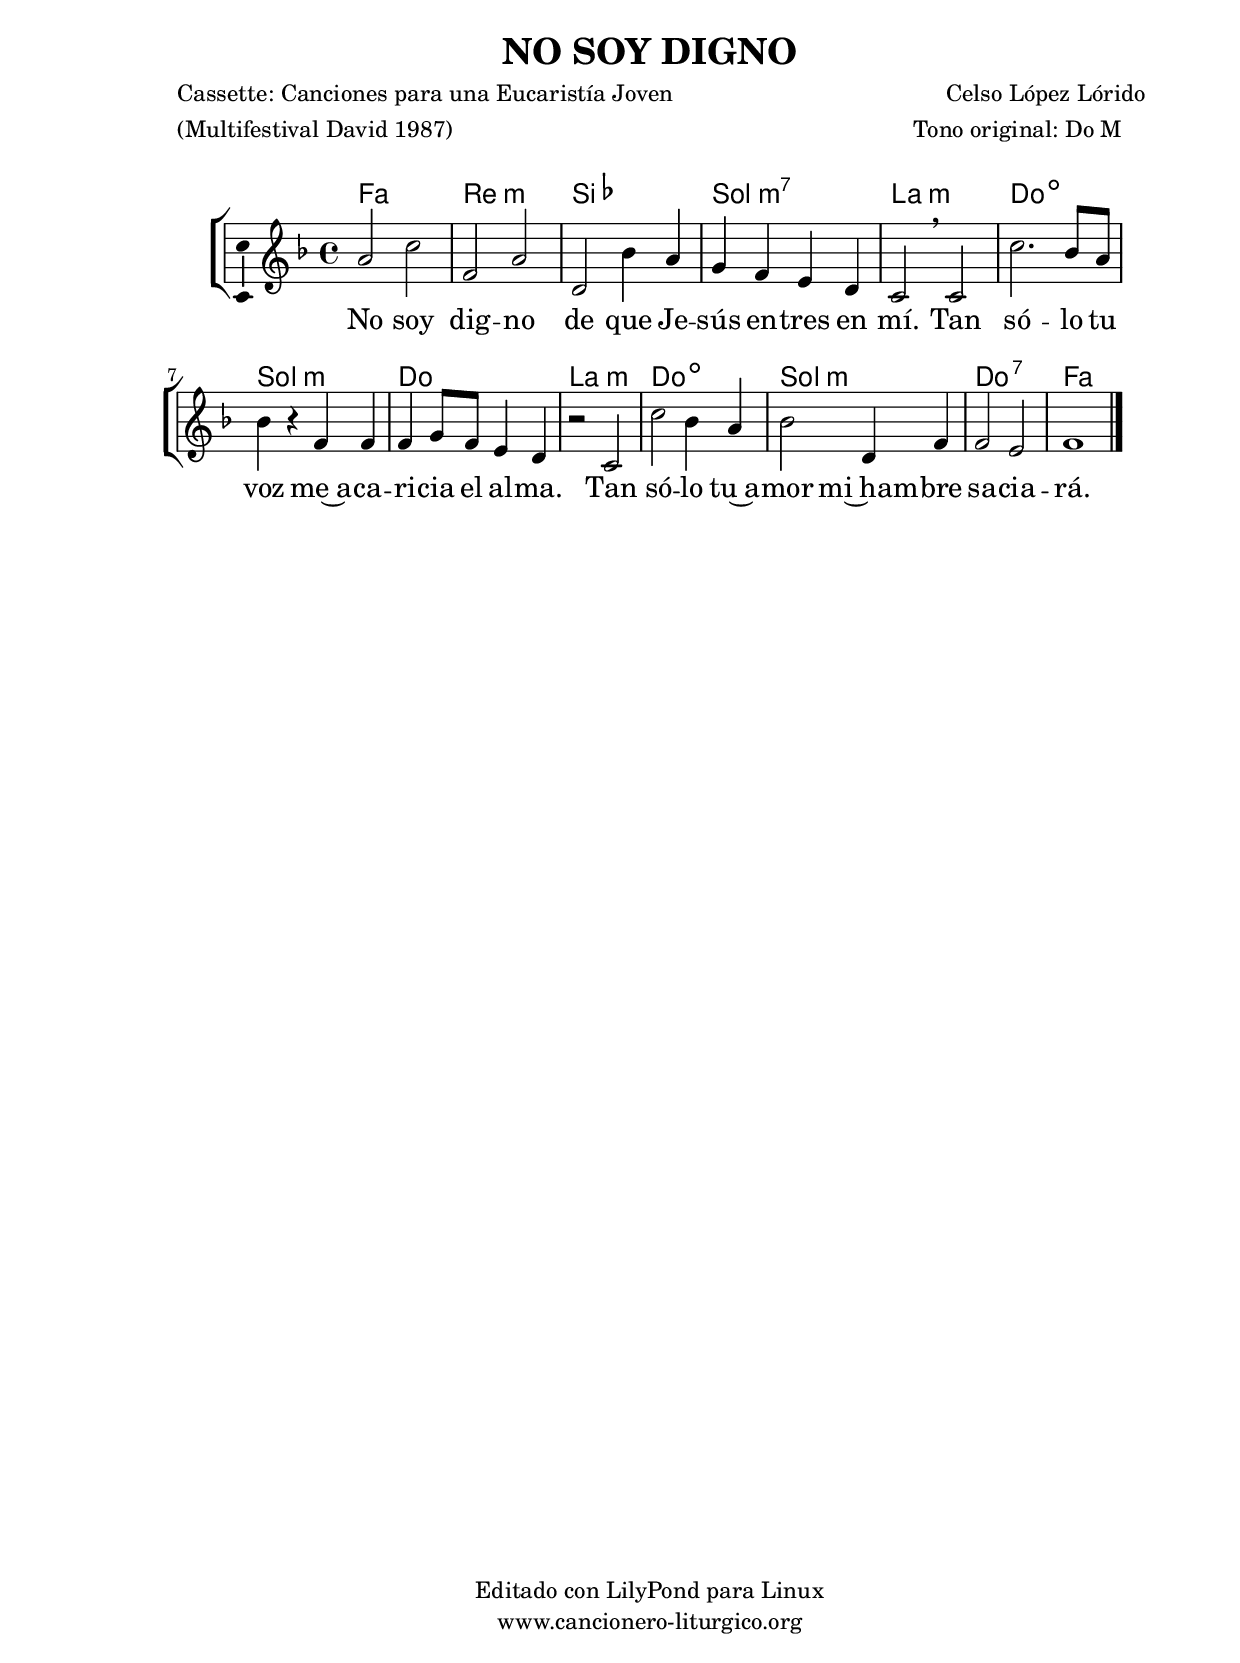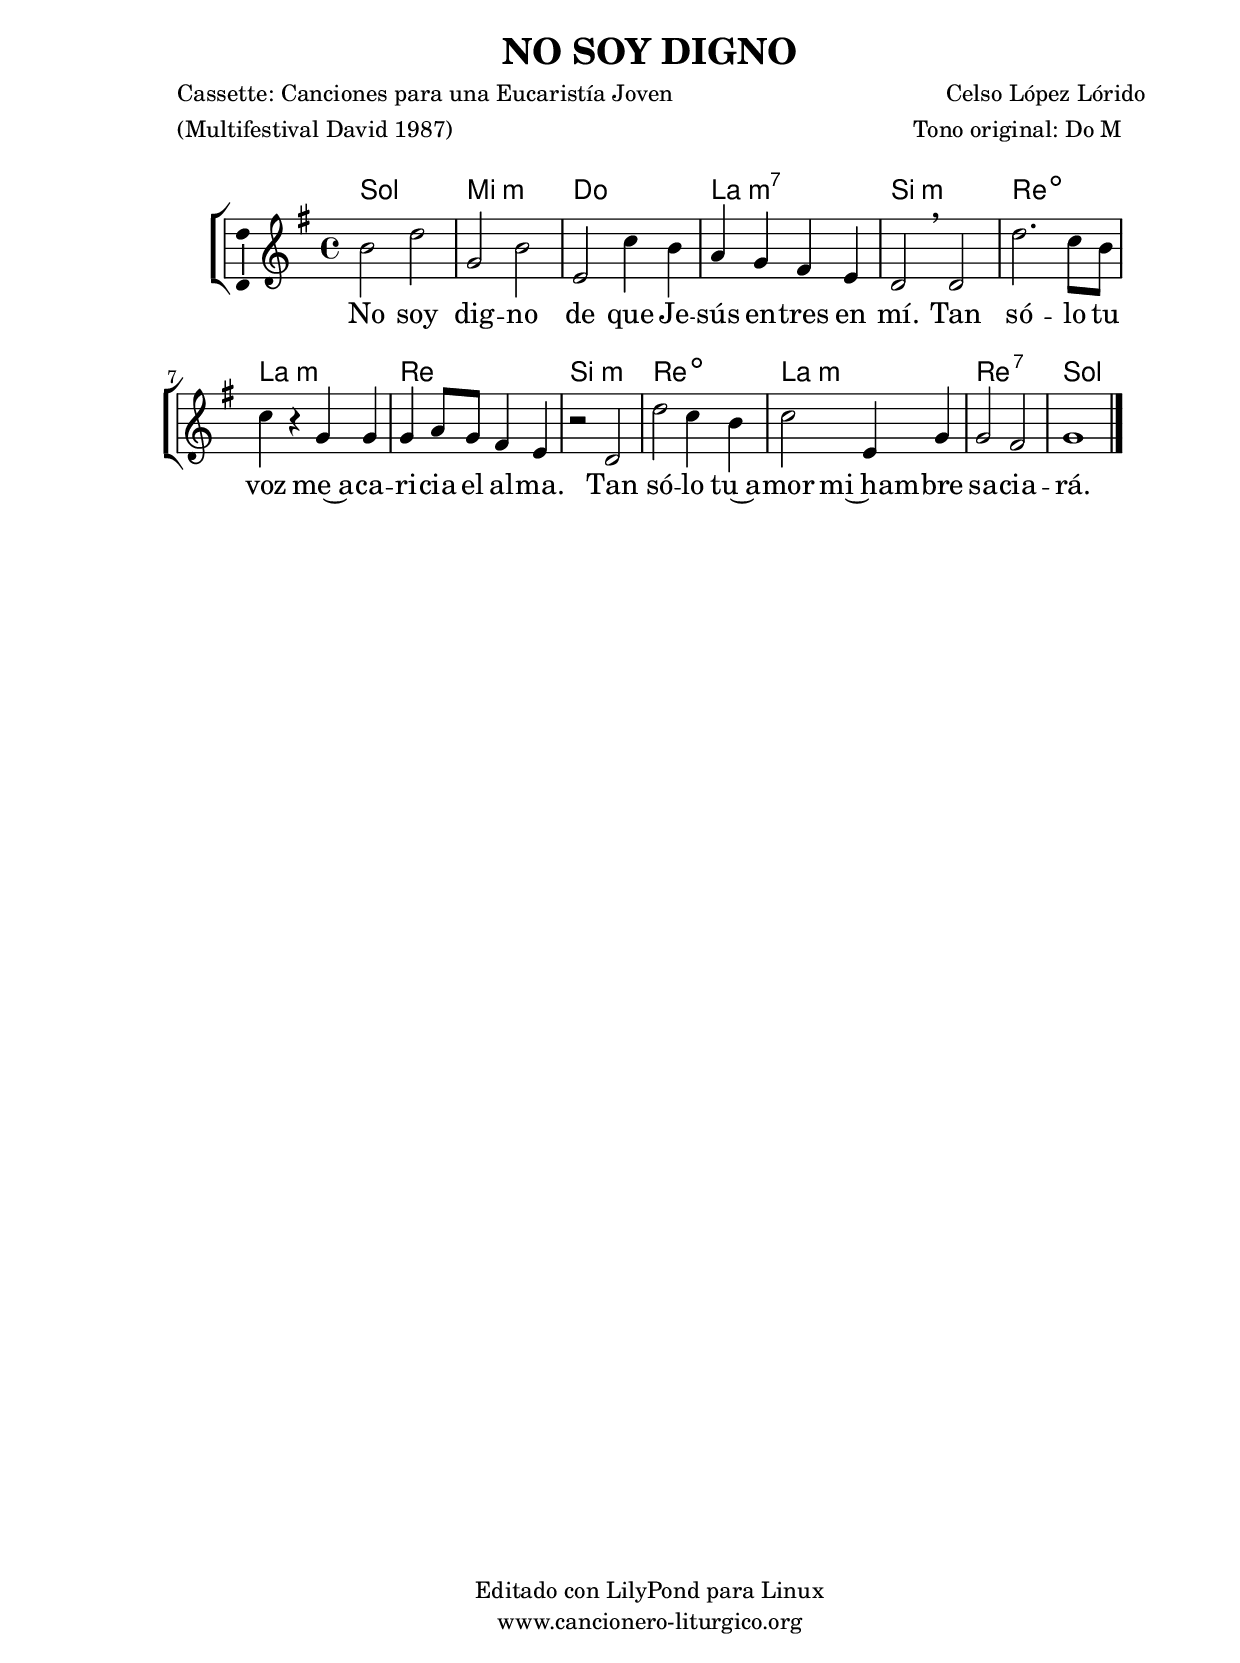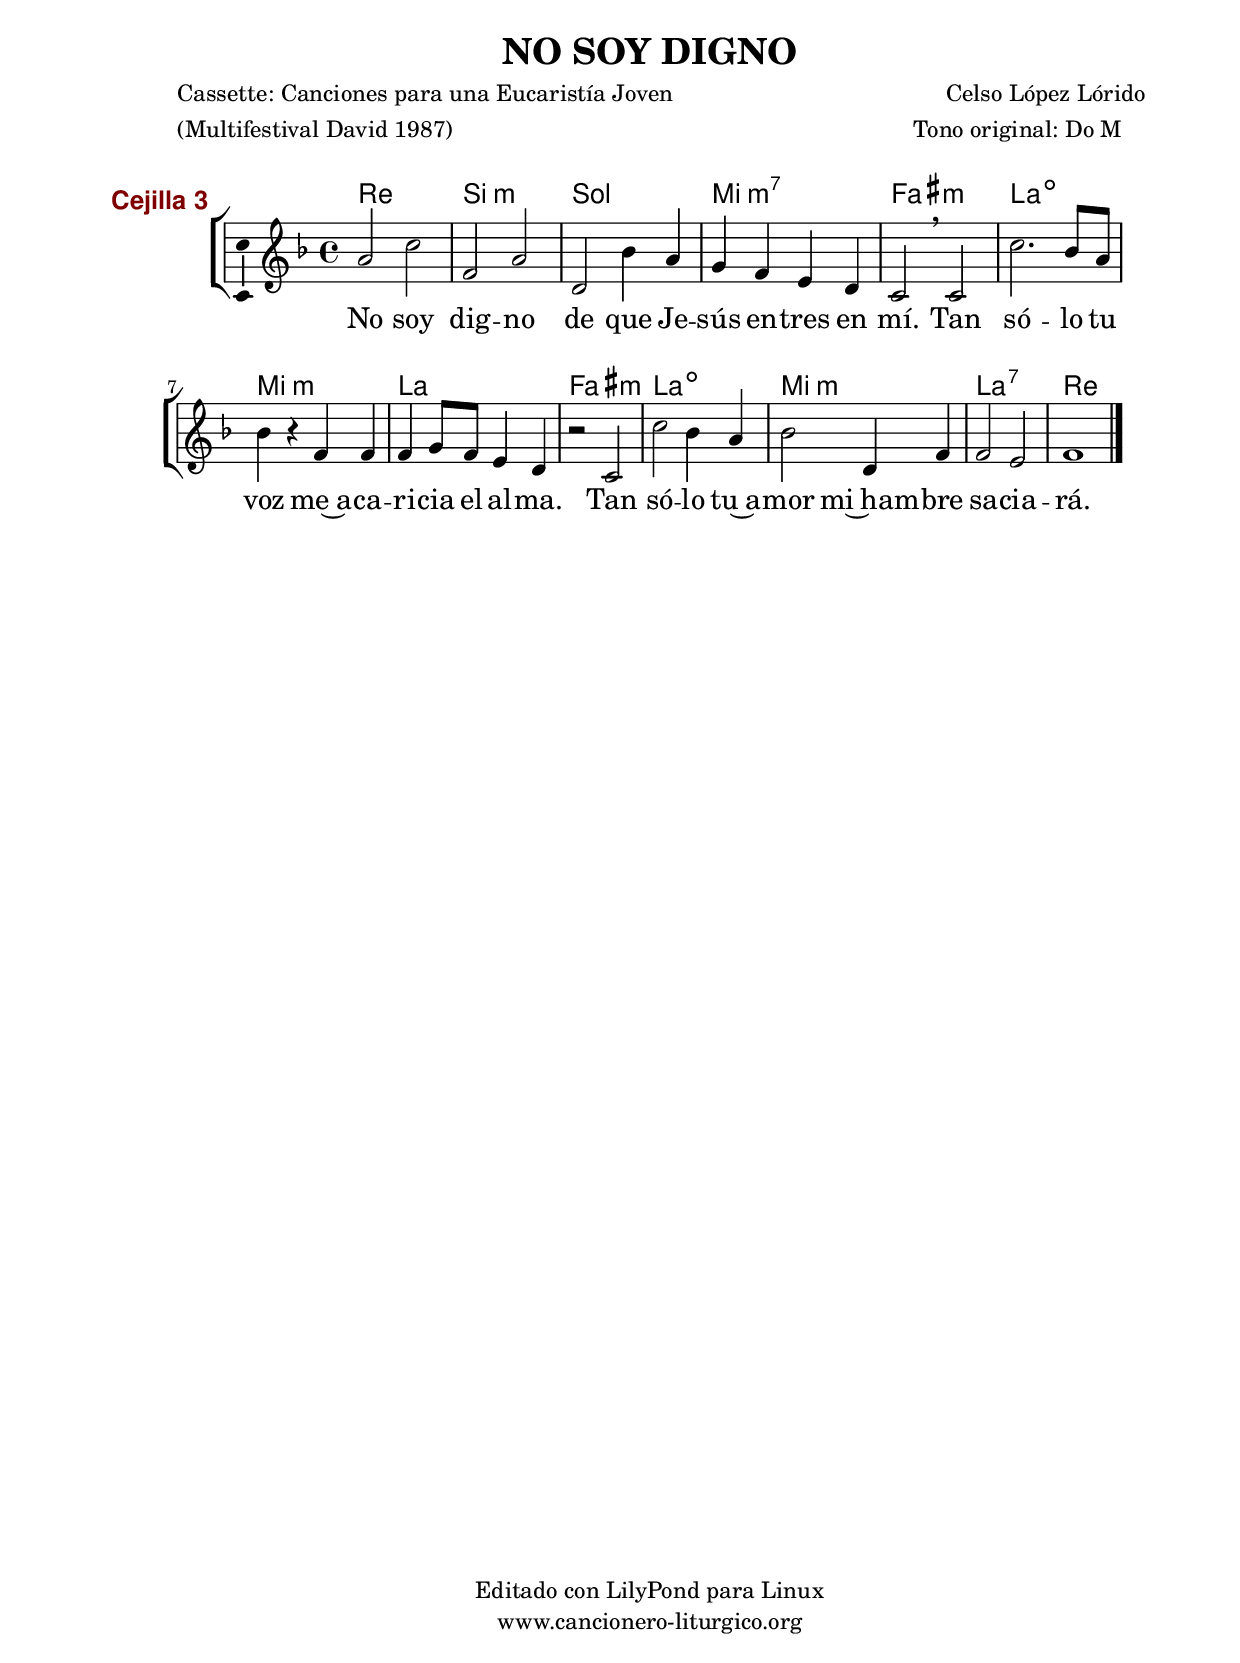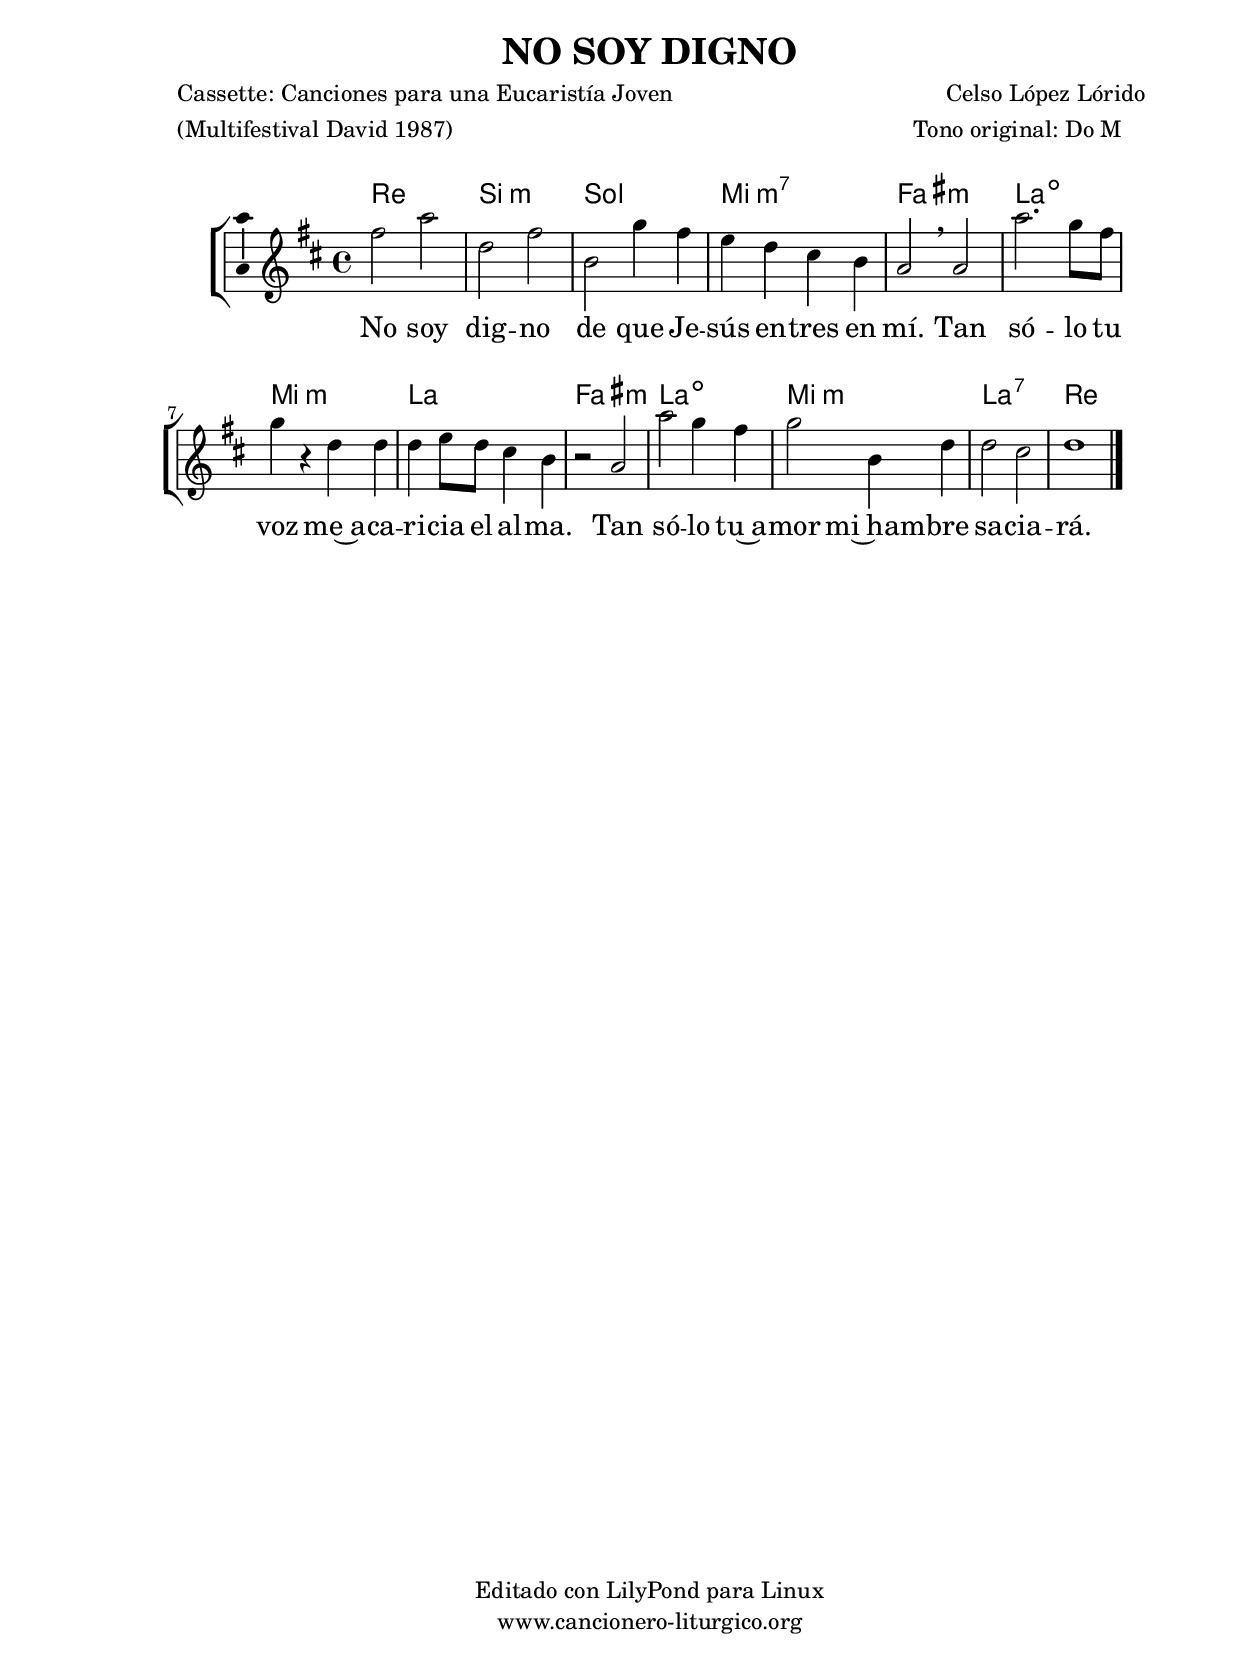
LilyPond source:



%versión de lilypond para la que se ha escrito esta partitura:
\version "2.16.0"

	%Tamaño papel
	#(set-default-paper-size "a4")
	%Tamaño partitura
	#(set-global-staff-size 20)
	%No responde al pulsar sobre una nota
	#(ly:set-option 'point-and-click #f)

%parámetros del encabezamiento:
\header {
	title = "NO SOY DIGNO"
	subtitle = ""
	composer = "Celso López Lórido"
	poet = "Cassette: Canciones para una Eucaristía Joven"
	arranger = "Tono original: Do M"
	meter = "(Multifestival David 1987)"
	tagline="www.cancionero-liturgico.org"
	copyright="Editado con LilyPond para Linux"
	tiempo = ""
	usos = "Comunión"
	letra = ""
	}

%parámetros asociados al papel:
\paper  {
	oddHeaderMarkup = \markup {\fill-line { \on-the-fly #not-first-page \fromproperty #'header:title \on-the-fly #not-first-page \fromproperty #'header:composer }}
	evenHeaderMarkup = \markup {\fill-line { \fromproperty #'header:composer \fromproperty #'header:title }}
	#(set-paper-size "a4")
	print-page-number = ##f
	first-page-number = 1
	print-first-page-number = ##f
%	head-separation = 3.0 \cm
	bottom-margin = 0.5\cm
%%%	bottom-margin = -3.5\cm
	top-margin = 2.0 \cm
	left-margin = 3.0 \cm
	line-width = 16.0 \cm 
	indent = 8\mm
	interscoreline = 2.\mm
	between-system-space = 15\mm
%	para que las partituras no llenen la hoja:
	ragged-bottom = ##t
%	idem para la última hoja:
	ragged-last-bottom = ##f
%	para que las partituras llenen el ancho del papel:
	ragged-last = ##f
	after-title-space = 2.5 \cm
%page-count=1
%system-count=8

	%Flexible Vertical Spacing
%	markup-markup-spacing =
%	#'((basic-distance . 15) (minimum-distance . 15) (padding . 3))
	markup-system-spacing =
	#'((basic-distance . 15) (minimum-distance . 15) (padding . 3))
	system-system-spacing =
	#'((basic-distance . 15) (minimum-distance . 15) (padding . 3))
	score-system-spacing =
	#'((basic-distance . 15) (minimum-distance . 15) (padding . 5))
%	top-system-spacing = % header
%	#'((basic-distance . 8) (minimum-distance . 0) (padding . 0))
%	top-markup-spacing =
%	#'((basic-distance . 20) (minimum-distance . 20) (padding . 0))
	last-bottom-spacing = % footer
	#'((basic-distance . 5) (minimum-distance . 5) (padding . 0))
%	score-markup-spacing =
%	#'((basic-distance . 16) (minimum-distance . 13) (padding . 0))

	}


%parámetros que afectan a toda la partitura:
global =  {
	%clave de sol (G):
	\clef G
	%armadura:
	\transpose c f
	\key c \major
	\tempo 4=140
	\set Score.tempoHideNote = ##t
	}


acordes = {
	\italianChords
	\chordmode {
	\transpose c f
{

c1 a:m f d:m7 e:m g:dim d:m g e:m g:dim d:m g:7 c

}
}
}

melodia = 

	\transpose c f
{
	\relative c'{
	\time 4/4

e2 g
c,2 e
a,2 f'4 e
d4 c b a
g2 \breathe g
g'2. f8 e
f4 r4 c4 c
c4 d8 c
b4 a
r2 g2
g'2 f4 e
f2 a,4 c
c2 b
c1

\bar "|."
}
}


texto = \lyricmode {

No soy dig -- no de que Je -- sús en -- tres en mí.
Tan só -- lo tu voz me~a -- ca -- ri -- cia el al -- ma.
Tan só -- lo tu~a -- mor mi~ham -- bre sa -- cia -- rá.

	}


acordesStaff = \context ChordNames = acordesStaff <<
	\set chordChanges = ##t
	\acordes
	>>


%%%%%%%%%%%%%%%%%%%%%%%%%%%%%%%%%%% CEJILLA %%%%%%%%%%%%%%%%%%%%%%%%%%%%%%%%%%%
acordescejilla = {
%%%	\override ChordNames.ChordName #'font-size = #-1
%%%	\override ChordNames.ChordName #'font-series = #'bold
	\transpose f d {
		\acordes
		}
	}

acordescejillaStaff = \context ChordNames = acordescejillaStaff <<
	\set Staff.instrumentName = \markup \with-color #darkred \larger \bold \sans "Cejilla 3"
	\set chordChanges = ##t
	\acordescejilla
	>>
%%%%%%%%%%%%%%%%%%%%%%%%%%%%%%%%%%% CEJILLA %%%%%%%%%%%%%%%%%%%%%%%%%%%%%%%%%%%


vozStaff = \context Voice = vozStaff
\with {\consists "Ambitus_engraver"}
<<
%	\set Staff.instrumentName = ""
%	\set Staff.shortInstrumentName = ""
%	\set Staff.midiInstrument = #"clarinet"
%	\set Staff.midiInstrument = #"cello"
%	\set Staff.midiInstrument = #"flute"
	\set Staff.midiInstrument = #"electric guitar (jazz)"
%	\set Staff.midiInstrument = #"english horn"
%	\set Staff.midiInstrument = #"violin"
%	\set Staff.midiInstrument = #"glockenspiel"
	\set Staff.midiMinimumVolume = #0.7
	\set Staff.midiMaximumVolume = #0.9
	\global
	\melodia
	>>

textoStaff = \context Lyrics = textoStaff <<
	\lyricsto vozStaff \texto
	>>


\book {
	\score {
		\context ChoirStaff {
			\override StaffGroup.SystemStartBracket #'collapse-height = #1
			\override Score.SystemStartBar #'collapse-height = #1
			<<
			\acordesStaff
			\vozStaff
			\textoStaff
			>>
			}
		\layout {
	    		\context {
				\Lyrics
				\override LyricText #'font-size = #2
				}
	   		 \context {
				\Score
				\override StaffSymbol #'staff-space = #(magstep +3)
				}
			}
		}
	\score {
		\unfoldRepeats
		\context ChoirStaff {
			<<
			\acordesStaff
			\vozStaff
			>>
			}
		\midi {
	  		\context {
	  			\Score
				tempoWholesPerMinute = #(ly:make-moment 70 4)
				}
			}
		}
	}


%Partitura para guitarra
#(define output-suffix "G")
\book {
	\score {
		\context ChoirStaff {
			\override StaffGroup.SystemStartBracket #'collapse-height = #1
			\override Score.SystemStartBar #'collapse-height = #1
			<<
			\acordescejillaStaff
			\vozStaff
			\textoStaff
			>>
			}
		\layout {
%%%%%%%%%%%%%%%%%%%%%%%%%%%%%%%%%%% CEJILLA %%%%%%%%%%%%%%%%%%%%%%%%%%%%%%%%%%%
			\context {
				\ChordNames \consists Instrument_name_engraver
				}
%%%%%%%%%%%%%%%%%%%%%%%%%%%%%%%%%%% CEJILLA %%%%%%%%%%%%%%%%%%%%%%%%%%%%%%%%%%%
	    		\context {
				\Lyrics
				\override LyricText #'font-size = #2
				}
	   		 \context {
				\Score
				\override StaffSymbol #'staff-space = #(magstep +3)
				}
			}
		}
	}


#(define output-suffix "C")
\book {
	\score {
		\context ChoirStaff {
			\override StaffGroup.SystemStartBracket #'collapse-height = #1
			\override Score.SystemStartBar #'collapse-height = #1
\transpose c d
			<<
			\acordesStaff
			\vozStaff
			\textoStaff
			>>
			}
		\layout {
	    		\context {
				\Lyrics
				\override LyricText #'font-size = #2
				}
	   		 \context {
				\Score
				\override StaffSymbol #'staff-space = #(magstep +3)
				}
			}
		}
	}


#(define output-suffix "S")
\book {
	\score {
		\context ChoirStaff {
			\override StaffGroup.SystemStartBracket #'collapse-height = #1
			\override Score.SystemStartBar #'collapse-height = #1
\transpose c a
			<<
			\acordesStaff
			\vozStaff
			\textoStaff
			>>
			}
		\layout {
	    		\context {
				\Lyrics
				\override LyricText #'font-size = #2
				}
	   		 \context {
				\Score
				\override StaffSymbol #'staff-space = #(magstep +3)
				}
			}
		}
	}


